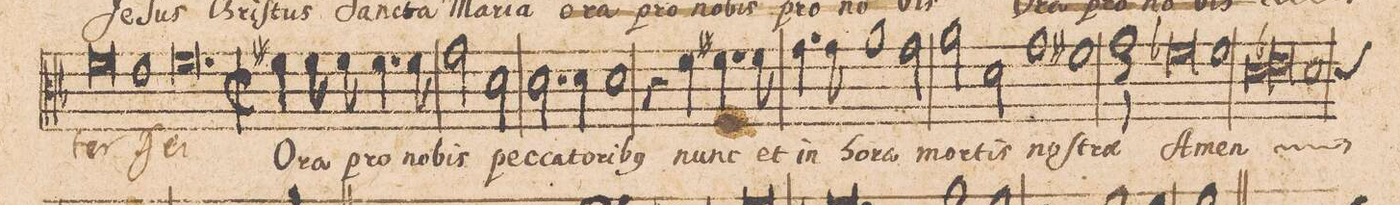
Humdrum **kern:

**kern	**text	**text
*I"[CANTVS.]	*	*
*clefC3	*	*
*k[b-]	*	*
*met(c|)	*	*
*M3/1	*	*
0f	-ter	no-
1e	De-	.
=44-	=44-	=44-
0.f	-i	-bis]]
*	*	*Xij
=45-	=45-	=45-
*M2/1	*	*
*met(c|)	*	*
*mmet(c|)	*	*
4f#\	O-	.
8f#\	-ra	.
8f#\	pro	.
4.f#\	no-	.
8f#\	-bis	.
2g\	pec-	.
2d\	-ca-	.
=46-	=46-	=46-
2.d\	-to-	.
4d\	-ri-	.
1d	-b(us)	.
=47-	=47-	=47-
4r	.	.
4fny\	nunc	.
4.f#X\	et	.
8f#\	in	.
4.g\	ho-	.
8g\	-ra	.
1a\	mor-	.
=48-	=48-	=48-
2g\	.	.
2a\	.	.
2d\	-tis	.
=49-	=49-	=49-
1g	no-	.
1f#X	-ſtrae	.
=50-	=50-	=50-
*M3/1	*	*
0fn	A-	.
1f	-men	.
=51-	=51-	=51-
*lig	*ij	*
1d	A-	.
1e-X	.	.
*Xlig	*	*
*custos:d	*	*
1d	-men	.
*	*Xij	*
=52-	=52-	=52-
*-	*-	*-
